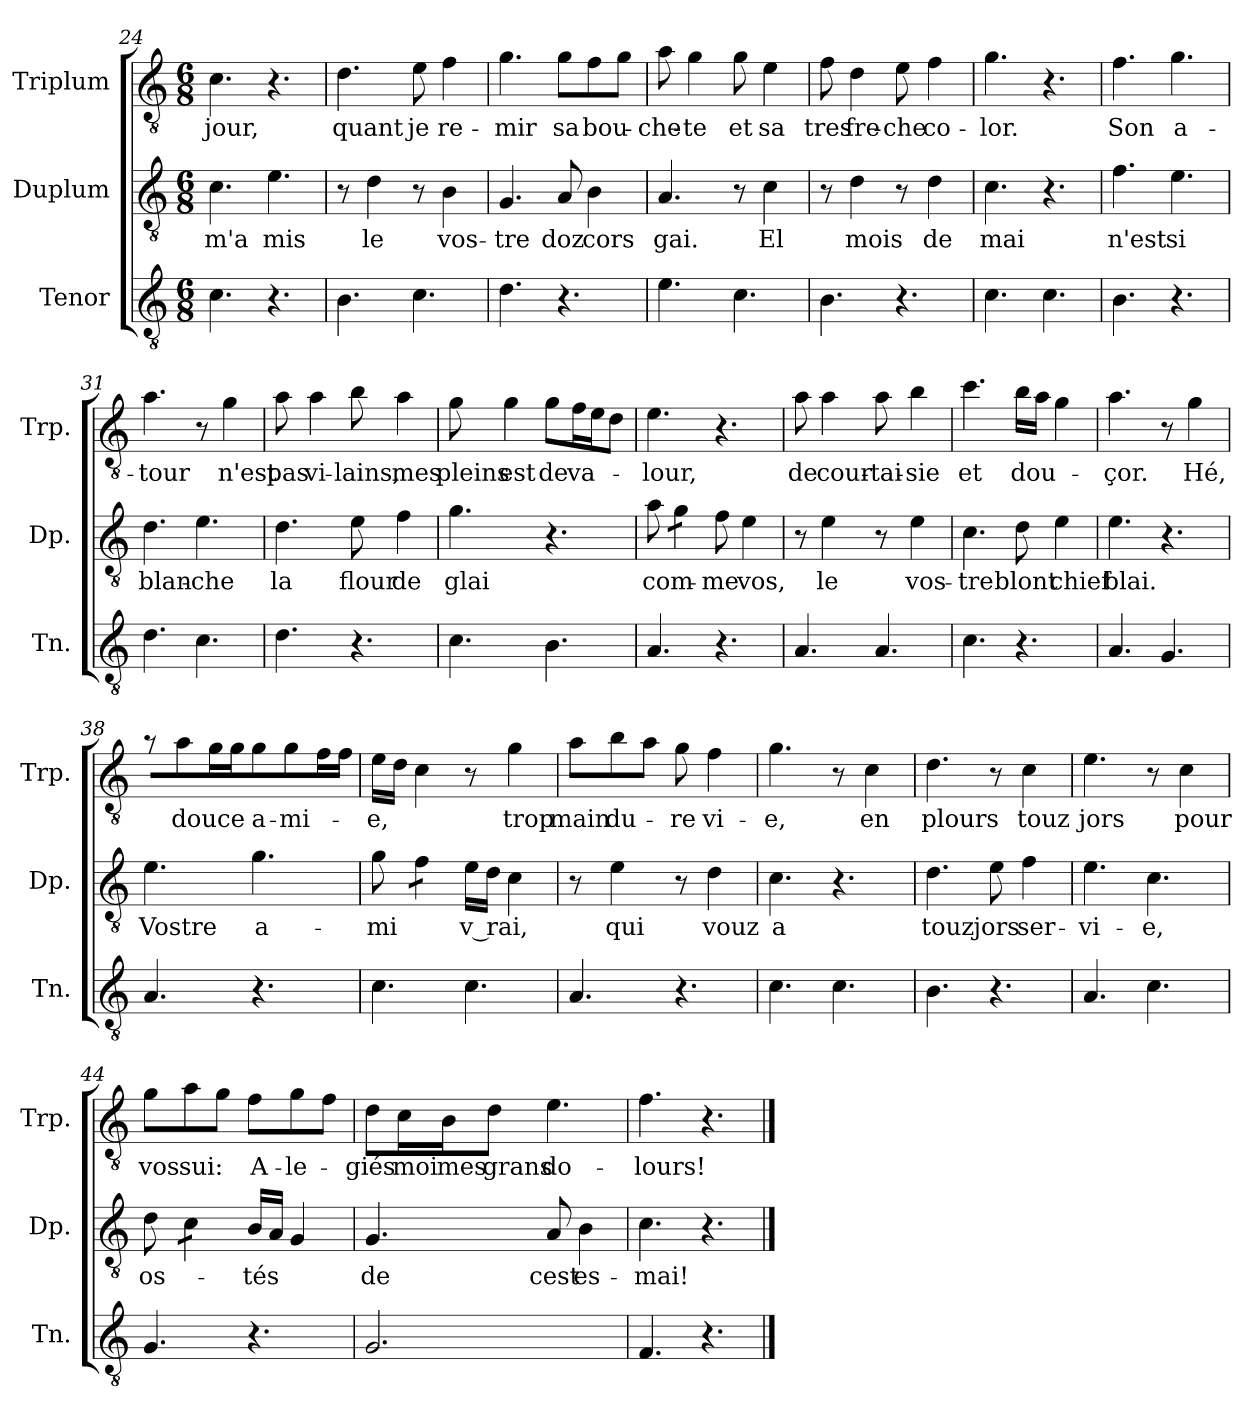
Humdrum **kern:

**kern	**kern	**text	**kern	**text
*part3	*part2	*part2	*part1	*part1
*staff3	*staff2	*staff2	*staff1	*staff1
*I"Tenor	*I"Duplum	*	*I"Triplum	*
*I'Tn.	*I'Dp.	*	*I'Trp.	*
*clefGv2	*clefGv2	*	*clefGv2	*
*k[]	*k[]	*	*k[]	*
*M6/8	*M6/8	*	*M6/8	*
=24	=24	=24	=24	=24
!	!	!LO:LY:b	!	!LO:LY:b
4.c\	4.c\	m'a	4.c\	jour,
!	!	!LO:LY:b	!	!
4.r	4.e\	mis	4.r	.
=25	=25	=25	=25	=25
!	!	!	!	!LO:LY:b
4.B\	8r	.	4.d\	quant
!	!	!LO:LY:b	!	!
.	4d\	le	.	.
!	!	!	!	!LO:LY:b
4.c\	8r	.	8e\	je
!	!	!LO:LY:b	!	!LO:LY:b
.	4B\	vos-	4f\	re-
=26	=26	=26	=26	=26
!	!	!LO:LY:b	!	!LO:LY:b
4.d\	4.G/	-tre	4.g\	-mir
!	!	!LO:LY:b	!	!LO:LY:b
4.r	8A/	doz	8g\L	sa
!	!	!LO:LY:b	!	!LO:LY:b
.	4B\	cors	8f\	bou-
.	.	.	8g\J	.
=27	=27	=27	=27	=27
!	!	!LO:LY:b	!	!LO:LY:b
4.e\	4.A/	gai.	8a\	-che-
!	!	!	!	!LO:LY:b
.	.	.	4g\	-te
!	!	!	!	!LO:LY:b
4.c\	8r	.	8g\	et
!	!	!LO:LY:b	!	!LO:LY:b
.	4c\	El	4e\	sa
=28	=28	=28	=28	=28
!	!	!	!	!LO:LY:b
4.B\	8r	.	8f\	tres
!	!	!LO:LY:b	!	!LO:LY:b
.	4d\	mois	4d\	fre-
!	!	!	!	!LO:LY:b
4.r	8r	.	8e\	-che
!	!	!LO:LY:b	!	!LO:LY:b
.	4d\	de	4f\	co-
!!LO:LB:g=z
=29	=29	=29	=29	=29
!	!	!LO:LY:b	!	!LO:LY:b
4.c\	4.c\	mai	4.g\	-lor.
4.c\	4.r	.	4.r	.
=30	=30	=30	=30	=30
!	!	!LO:LY:b	!	!LO:LY:b
4.B\	4.f\	n'est	4.f\	Son
!	!	!LO:LY:b	!	!LO:LY:b
4.r	4.e\	si	4.g\	a-
=31	=31	=31	=31	=31
!	!	!LO:LY:b	!	!LO:LY:b
4.d\	4.d\	blan-	4.a\	-tour
!	!	!LO:LY:b	!	!
4.c\	4.e\	-che	8r	.
!	!	!	!	!LO:LY:b
.	.	.	4g\	n'est
=32	=32	=32	=32	=32
!	!	!LO:LY:b	!	!LO:LY:b
4.d\	4.d\	la	8a\	pas
!	!	!	!	!LO:LY:b
.	.	.	4a\	vi-
!	!	!LO:LY:b	!	!LO:LY:b
4.r	8e\	flour	8b\	-lains,
!	!	!LO:LY:b	!	!LO:LY:b
.	4f\	de	4a\	mes
=33	=33	=33	=33	=33
!	!	!LO:LY:b	!	!LO:LY:b
4.c\	4.g\	glai	8g\	pleins
!	!	!	!	!LO:LY:b
.	.	.	4g\	est
!	!	!	!	!LO:LY:b
4.B\	4.r	.	8g\L	de
!	!	!	!	!LO:LY:b
.	.	.	16f\L	va-
.	.	.	16e\J	.
.	.	.	8d\J	.
=34	=34	=34	=34	=34
!	!	!LO:LY:b	!	!LO:LY:b
4.A/	8a\	com-	4.e\	-lour,
*	*tremolo	*	*	*
.	8g\L	.	.	.
.	8g\J	.	.	.
*	*Xtremolo	*	*	*
!	!	!LO:LY:b	!	!
4.r	8f\	-me	4.r	.
!	!	!LO:LY:b	!	!
.	4e\	vos,	.	.
=35	=35	=35	=35	=35
!	!	!	!	!LO:LY:b
4.A/	8r	.	8a\	de
!	!	!LO:LY:b	!	!LO:LY:b
.	4e\	le	4a\	cour-
!	!	!	!	!LO:LY:b
4.A/	8r	.	8a\	-tai-
!	!	!LO:LY:b	!	!LO:LY:b
.	4e\	vos-	4b\	-sie
!!LO:LB:g=z
=36	=36	=36	=36	=36
!	!	!LO:LY:b	!	!LO:LY:b
4.c\	4.c\	-tre	4.cc\	et
!	!	!LO:LY:b	!	!LO:LY:b
4.r	8d\	blont	16b\LL	dou-
.	.	.	16a\JJ	.
!	!	!LO:LY:b	!	!
.	4e\	chief	4g\	.
=37	=37	=37	=37	=37
!	!	!LO:LY:b	!	!LO:LY:b
4.A/	4.e\	blai.	4.a\	-çor.
4.G/	4.r	.	8r	.
!	!	!	!	!LO:LY:b
.	.	.	4g\	Hé,
=38	=38	=38	=38	=38
!	!	!LO:LY:b	!	!
4.A/	4.e\	Vostre	8r	.
!	!	!	!	!LO:LY:b
.	.	.	8a\L	douce
*	*	*	*tremolo	*
.	.	.	16g\	.
.	.	.	16g\JJ	.
*	*	*	*Xtremolo	*
!	!	!LO:LY:b	!	!LO:LY:b
4.r	4.g\	a-	8g\L	a-
!	!	!	!	!LO:LY:b
.	.	.	8g\	-mi-
*	*	*	*tremolo	*
.	.	.	16f\	.
.	.	.	16f\JJ	.
*	*	*	*Xtremolo	*
=39	=39	=39	=39	=39
!	!	!LO:LY:b	!	!LO:LY:b
4.c\	8g\	-mi	16e\LL	-e,
.	.	.	16d\JJ	.
*	*tremolo	*	*	*
.	8f\L	.	4c\	.
.	8f\J	.	.	.
*	*Xtremolo	*	*	*
!	!	!LO:LY:b	!	!
4.c\	16e\LL	v rai,	8r	.
.	16d\JJ	.	.	.
!	!	!	!	!LO:LY:b
.	4c\	.	4g\	trop
=40	=40	=40	=40	=40
!	!	!	!	!LO:LY:b
4.A/	8r	.	8a\L	main
!	!	!LO:LY:b	!	!LO:LY:b
.	4e\	qui	8b\	du-
.	.	.	8a\J	.
!	!	!	!	!LO:LY:b
4.r	8r	.	8g\	-re
!	!	!LO:LY:b	!	!LO:LY:b
.	4d\	vouz	4f\	vi-
=41	=41	=41	=41	=41
!	!	!LO:LY:b	!	!LO:LY:b
4.c\	4.c\	a	4.g\	-e,
4.c\	4.r	.	8r	.
!	!	!	!	!LO:LY:b
.	.	.	4c\	en
=42	=42	=42	=42	=42
!	!	!LO:LY:b	!	!LO:LY:b
4.B\	4.d\	touz	4.d\	plours
!	!	!LO:LY:b	!	!
4.r	8e\	jors	8r	.
!	!	!LO:LY:b	!	!LO:LY:b
.	4f\	ser-	4c\	touz
!!LO:PB:g=z
=43	=43	=43	=43	=43
!	!	!LO:LY:b	!	!LO:LY:b
4.A/	4.e\	-vi-	4.e\	jors
!	!	!LO:LY:b	!	!
4.c\	4.c\	-e,	8r	.
!	!	!	!	!LO:LY:b
.	.	.	4c\	pour
=44	=44	=44	=44	=44
!	!	!LO:LY:b	!	!LO:LY:b
4.G/	8d\	os-	8g\L	vos
!	!	!	!	!LO:LY:b
*	*tremolo	*	*	*
.	8c\L	.	8a\	sui:
.	8c\J	.	8g\J	.
*	*Xtremolo	*	*	*
!	!	!LO:LY:b	!	!LO:LY:b
4.r	16B/LL	-tés	8f\L	A-
.	16A/JJ	.	.	.
!	!	!	!	!LO:LY:b
.	4G/	.	8g\	-le-
.	.	.	8f\J	.
=45	=45	=45	=45	=45
!	!	!LO:LY:b	!	!LO:LY:b
2.G/	4.G/	de	8d\L	-giés
!	!	!	!	!LO:LY:b
.	.	.	16c\L	moi
!	!	!	!	!LO:LY:b
.	.	.	16B\J	mes
!	!	!	!	!LO:LY:b
.	.	.	8d\J	grans
!	!	!LO:LY:b	!	!LO:LY:b
.	8A/	cest	4.e\	do-
!	!	!LO:LY:b	!	!
.	4B\	es-	.	.
=46	=46	=46	=46	=46
!	!	!LO:LY:b	!	!LO:LY:b
4.F/	4.c\	-mai!	4.f\	-lours!
4.r	4.r	.	4.r	.
==	==	==	==	==
*-	*-	*-	*-	*-
